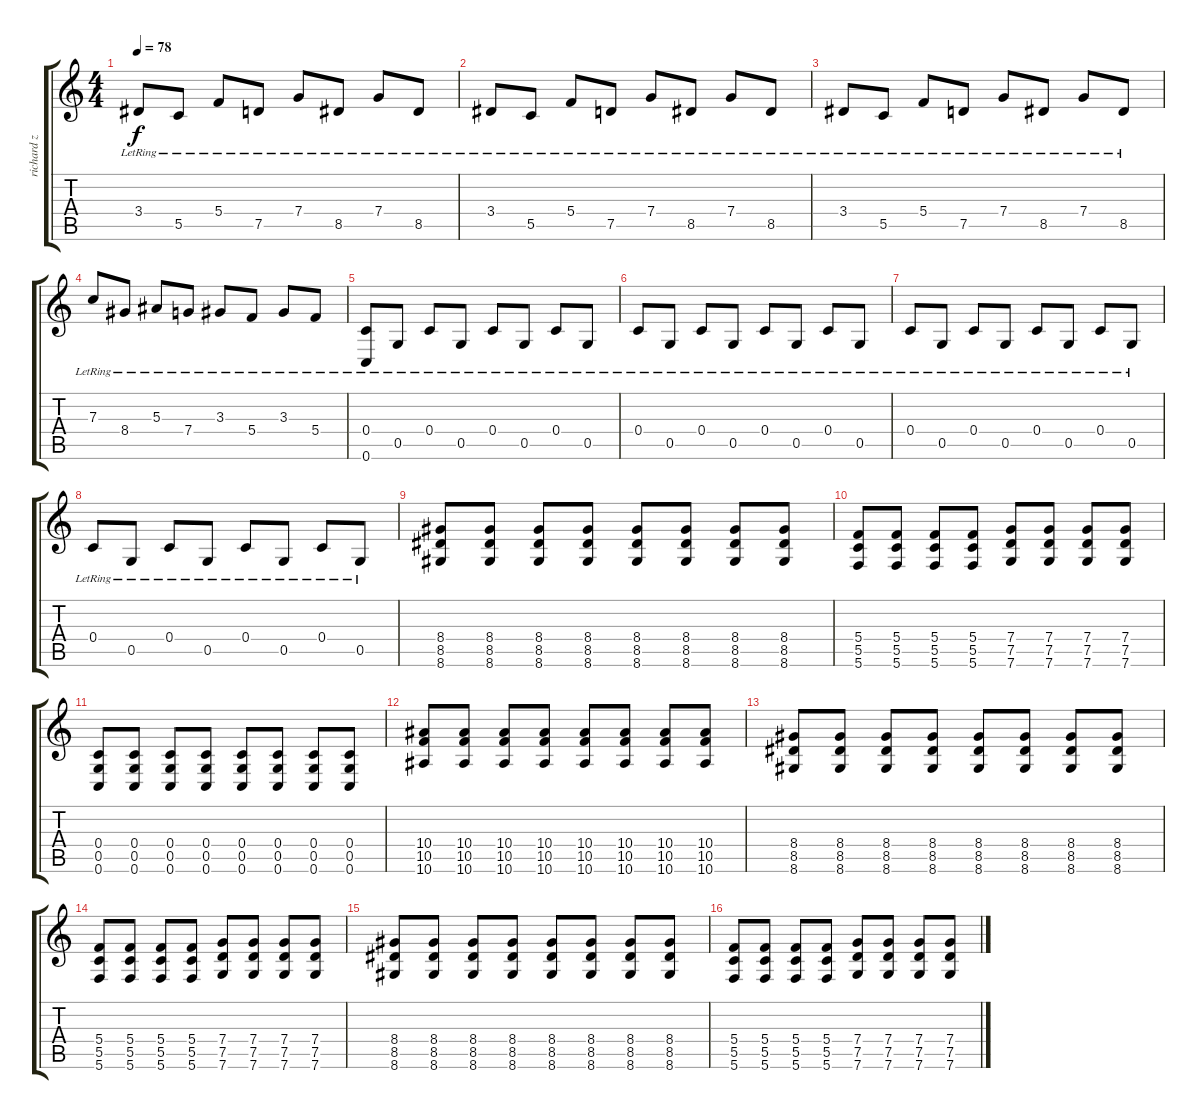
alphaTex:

\track ("richard z kruspe" "richard z ") {instrument acousticguitarsteel}
\staff {score tabs}
\tuning (D4 A3 F3 C3 G2 C2) {hide}
\ts (4 4)
\tempo 78
\clef g2
\ks c
3.4{lr}.8{dy f} 5.5{lr}.8 5.4{lr}.8 7.5{lr}.8 7.4{lr}.8 8.5{lr}.8 7.4{lr}.8 8.5{lr}.8 |
3.4{lr}.8 5.5{lr}.8 5.4{lr}.8 7.5{lr}.8 7.4{lr}.8 8.5{lr}.8 7.4{lr}.8 8.5{lr}.8 |
3.4{lr}.8 5.5{lr}.8 5.4{lr}.8 7.5{lr}.8 7.4{lr}.8 8.5{lr}.8 7.4{lr}.8 8.5{lr}.8 |
7.3{lr}.8 8.4{lr}.8 5.3{lr}.8 7.4{lr}.8 3.3{lr}.8 5.4{lr}.8 3.3{lr}.8 5.4{lr}.8 |
(0.4{lr} 0.6).8 0.5{lr}.8 0.4{lr}.8 0.5{lr}.8 0.4{lr}.8 0.5{lr}.8 0.4{lr}.8 0.5{lr}.8 |
0.4{lr}.8 0.5{lr}.8 0.4{lr}.8 0.5{lr}.8 0.4{lr}.8 0.5{lr}.8 0.4{lr}.8 0.5{lr}.8 |
0.4{lr}.8 0.5{lr}.8 0.4{lr}.8 0.5{lr}.8 0.4{lr}.8 0.5{lr}.8 0.4{lr}.8 0.5{lr}.8 |
0.4{lr}.8 0.5{lr}.8 0.4{lr}.8 0.5{lr}.8 0.4{lr}.8 0.5{lr}.8 0.4{lr}.8 0.5{lr}.8 |
(8.4 8.5 8.6).8{instrument distortionguitar} (8.4 8.5 8.6).8 (8.4 8.5 8.6).8 (8.4 8.5 8.6).8 (8.4 8.5 8.6).8 (8.4 8.5 8.6).8 (8.4 8.5 8.6).8 (8.4 8.5 8.6).8 |
(5.4 5.5 5.6).8 (5.4 5.5 5.6).8 (5.4 5.5 5.6).8 (5.4 5.5 5.6).8 (7.4 7.5 7.6).8 (7.4 7.5 7.6).8 (7.4 7.5 7.6).8 (7.4 7.5 7.6).8 |
(0.4 0.5 0.6).8 (0.4 0.5 0.6).8 (0.4 0.5 0.6).8 (0.4 0.5 0.6).8 (0.4 0.5 0.6).8 (0.4 0.5 0.6).8 (0.4 0.5 0.6).8 (0.4 0.5 0.6).8 |
(10.4 10.5 10.6).8 (10.4 10.5 10.6).8 (10.4 10.5 10.6).8 (10.4 10.5 10.6).8 (10.4 10.5 10.6).8 (10.4 10.5 10.6).8 (10.4 10.5 10.6).8 (10.4 10.5 10.6).8 |
(8.4 8.5 8.6).8 (8.4 8.5 8.6).8 (8.4 8.5 8.6).8 (8.4 8.5 8.6).8 (8.4 8.5 8.6).8 (8.4 8.5 8.6).8 (8.4 8.5 8.6).8 (8.4 8.5 8.6).8 |
(5.4 5.5 5.6).8 (5.4 5.5 5.6).8 (5.4 5.5 5.6).8 (5.4 5.5 5.6).8 (7.4 7.5 7.6).8 (7.4 7.5 7.6).8 (7.4 7.5 7.6).8 (7.4 7.5 7.6).8 |
(8.4 8.5 8.6).8{instrument distortionguitar} (8.4 8.5 8.6).8 (8.4 8.5 8.6).8 (8.4 8.5 8.6).8 (8.4 8.5 8.6).8 (8.4 8.5 8.6).8 (8.4 8.5 8.6).8 (8.4 8.5 8.6).8 |
(5.4 5.5 5.6).8 (5.4 5.5 5.6).8 (5.4 5.5 5.6).8 (5.4 5.5 5.6).8 (7.4 7.5 7.6).8 (7.4 7.5 7.6).8 (7.4 7.5 7.6).8 (7.4 7.5 7.6).8
